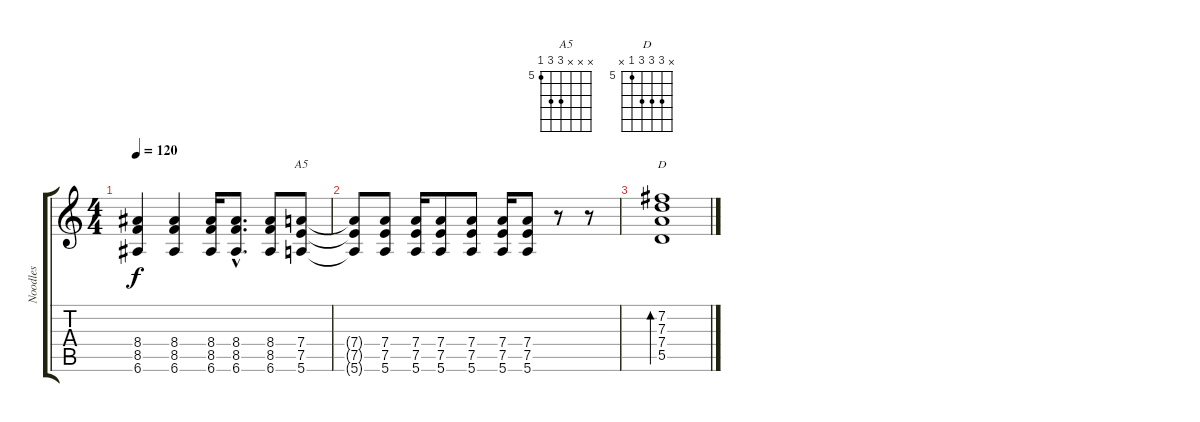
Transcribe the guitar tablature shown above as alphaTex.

\track ("Noodles" "Noodles") {instrument distortionguitar}
\staff {score tabs}
\tuning (E4 B3 G3 D3 A2 E2) {hide}
\chord ("A5" x x x 7 7 5) {firstfret 5}
\chord ("D" x 7 7 7 5 x) {firstfret 5}
\ts (4 4)
\tempo 120
\clef g2
\ks c
(8.4 8.5 6.6).4{dy f} (8.4 8.5 6.6).4 (8.4 8.5 6.6).16 (8.4{hac} 8.5{hac} 6.6{hac}).8{d} (8.4 8.5 6.6).8 (7.4 7.5 5.6).8{ch "A5"} |
(7.4{t} 7.5{t} 5.6{t}).8 (7.4 7.5 5.6).8 (7.4 7.5 5.6).16 (7.4 7.5 5.6).8 (7.4 7.5 5.6).8 (7.4 7.5 5.6).16 (7.4 7.5 5.6).8 r.8 r.8 |
(7.2 7.3 7.4 5.5).1{bd 480 ch "D"}
